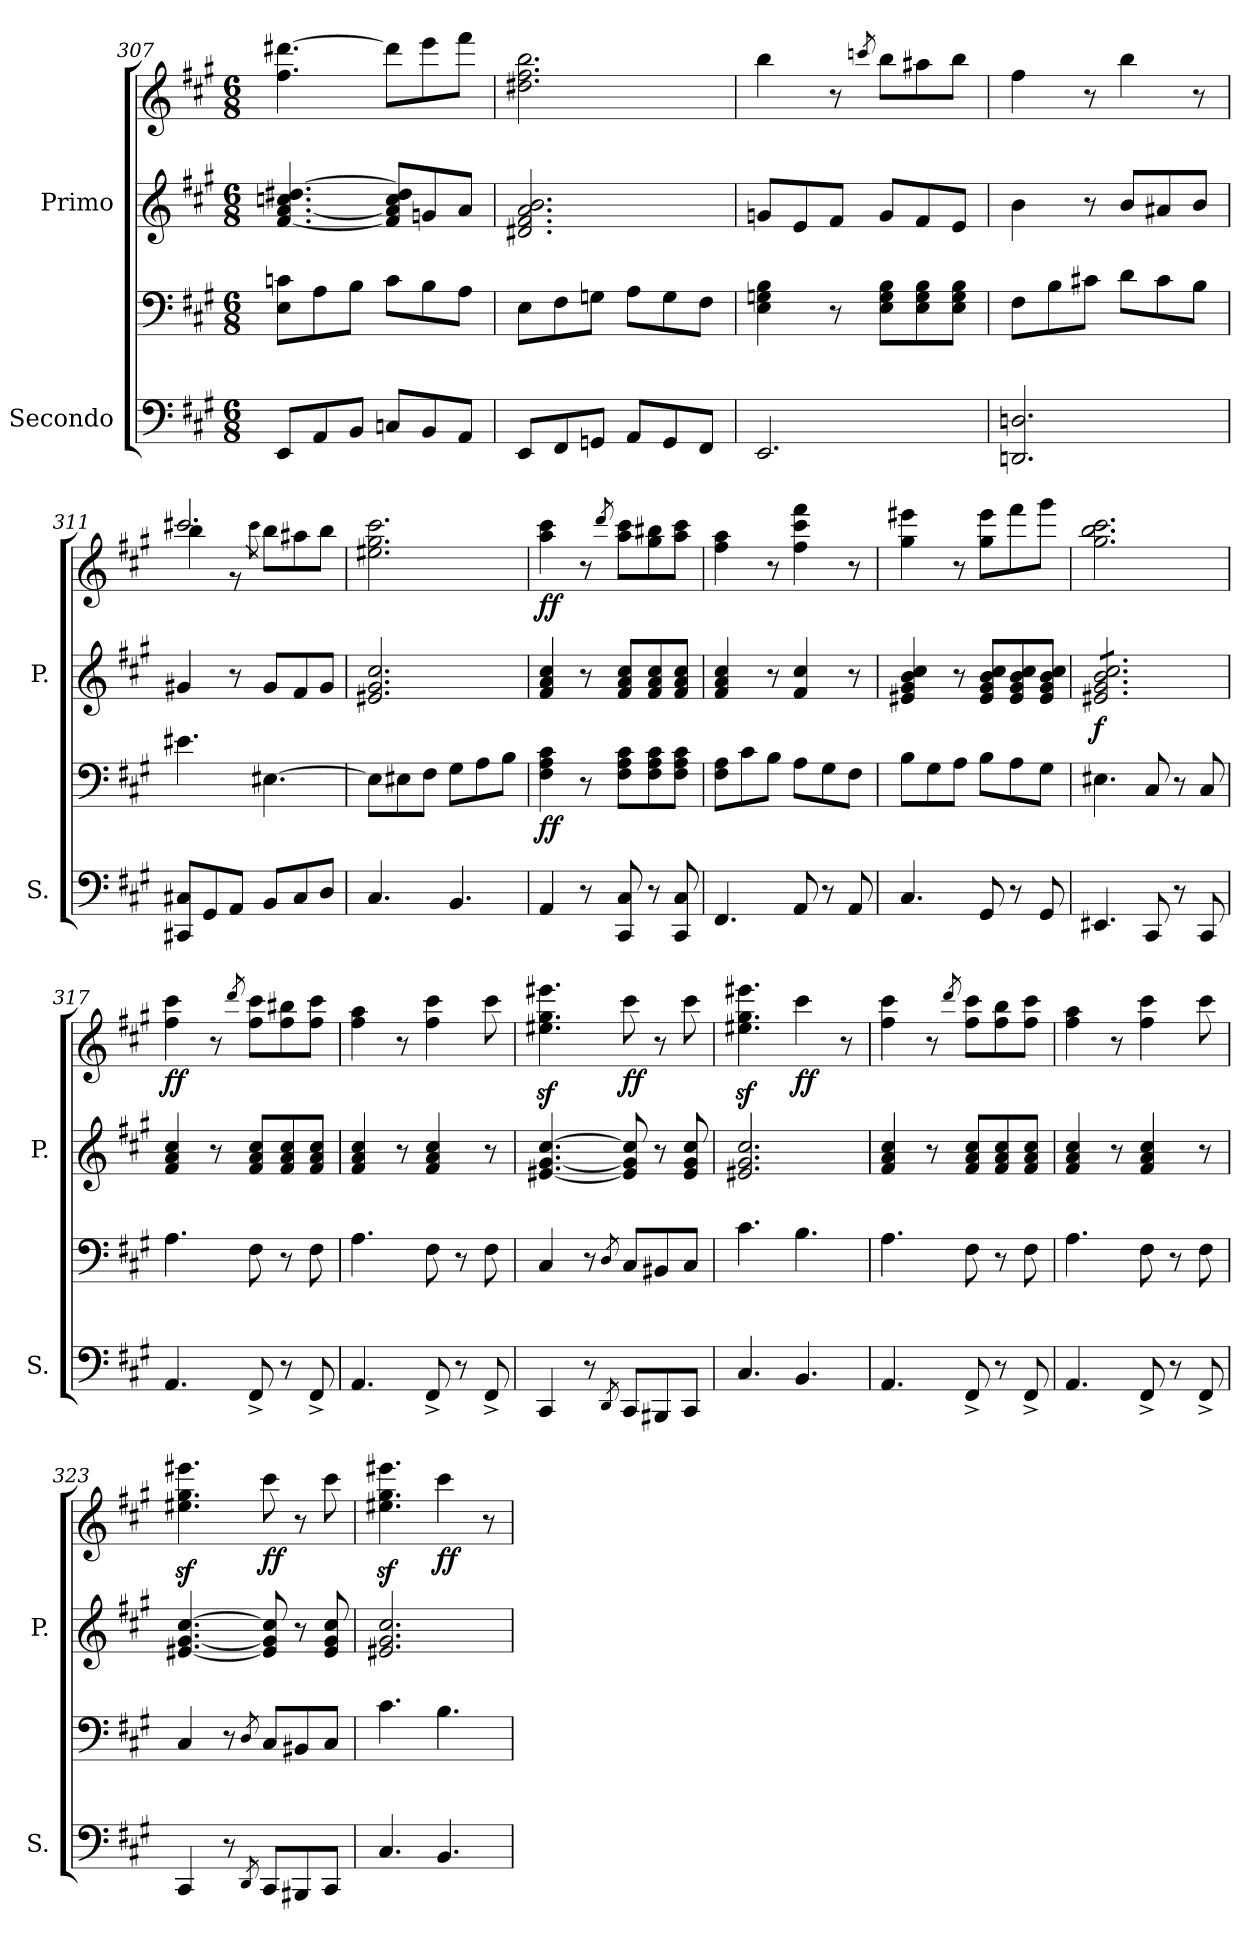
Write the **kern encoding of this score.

**kern	**kern	**dynam	**kern	**kern	**dynam
*part2	*part2	*part2	*part1	*part1	*part1
*staff4	*staff3	*staff3/4	*staff2	*staff1	*staff1/2
*I"Secondo	*	*	*I"Primo	*	*
*I'S.	*	*	*I'P.	*	*
!!LO:LB:g=z
*clefF4	*clefF4	*	*clefG2	*clefG2	*
*k[f#c#g#]	*k[f#c#g#]	*	*k[f#c#g#]	*k[f#c#g#]	*
*M6/8	*M6/8	*	*M6/8	*M6/8	*
=307	=307	=307	=307	=307	=307
8EE/L	8E\ 8cn\L	.	[4.f#/ [4.a/ 4.ccn/ [4.dd#X/	4.ff#\ [4.ddd#X\	.
8AA/	8A\	.	.	.	.
8BB/J	8B\J	.	.	.	.
8Cn/L	8c\L	.	8f#/] 8a/] 8cc/ 8dd#/]L	8ddd#\L]	.
8BB/	8B\	.	8gn/	8eee\	.
8AA/J	8A\J	.	8a/J	8fff#\J	.
=308	=308	=308	=308	=308	=308
8EE/L	8E\L	.	2.d#X/ 2.f#/ 2.a/ 2.b/	2.dd#X\ 2.ff#\ 2.bb\	.
8FF#/	8F#\	.	.	.	.
8GGn/J	8Gn\J	.	.	.	.
8AA/L	8A\L	.	.	.	.
8GG/	8G\	.	.	.	.
8FF#/J	8F#\J	.	.	.	.
=309	=309	=309	=309	=309	=309
2.EE/	4E\ 4Gn\ 4B\	.	8gn/L	4bb\	.
.	.	.	8e/	.	.
.	8r	.	8f#/J	8r	.
.	.	.	.	8qcccn/	.
.	8E\ 8G\ 8B\L	.	8g/L	8bb\L	.
.	8E\ 8G\ 8B\	.	8f#/	8aa#X\	.
.	8E\ 8G\ 8B\J	.	8e/J	8bb\J	.
=310	=310	=310	=310	=310	=310
2.DDn/ 2.Dn/	8F#\L	.	4b\	4ff#\	.
.	8B\	.	.	.	.
.	8c#X\J	.	8r	8r	.
.	8d\L	.	8b/L	4bb\	.
.	8c#\	.	8a#X/	.	.
.	8B\J	.	8b/J	8r	.
=311	=311	=311	=311	=311	=311
*	*	*	*	*^	*
8CC#X/ 8C#X/L	4.e#X\	.	4g#X/	2.ccc#X/	4bb\	.
8GG#/	.	.	.	.	.	.
8AA/J	.	.	8r	.	8r	.
.	.	.	.	.	8qccc#\	.
8BB/L	[4.E#X\	.	8g#/L	.	8bb\L	.
8C#/	.	.	8f#/	.	8aa#X\	.
8D/J	.	.	8g#/J	.	8bb\J	.
*	*	*	*	*v	*v	*
=312	=312	=312	=312	=312	=312
4.C#/	8E#\L]	.	2.e#X/ 2.g#/ 2.cc#/	2.ee#X\ 2.gg#\ 2.ccc#\	.
.	8E#X\	.	.	.	.
.	8F#\J	.	.	.	.
4.BB/	8G#\L	.	.	.	.
.	8A\	.	.	.	.
.	8B\J	.	.	.	.
!!LO:PB:g=z
=313	=313	=313	=313	=313	=313
!	!	!LO:DY:b	!	!	!LO:DY:b
4AA/	4F#\ 4A\ 4c#\	ff	4f#/ 4a/ 4cc#/	4aa\ 4ccc#\	ff
8r	8r	.	8r	8r	.
.	.	.	.	8qddd/	.
8CC#/ 8C#/	8F#\ 8A\ 8c#\L	.	8f#/ 8a/ 8cc#/L	8aa\ 8ccc#\L	.
8r	8F#\ 8A\ 8c#\	.	8f#/ 8a/ 8cc#/	8gg#\ 8bb#X\	.
8CC#/ 8C#/	8F#\ 8A\ 8c#\J	.	8f#/ 8a/ 8cc#/J	8aa\ 8ccc#\J	.
=314	=314	=314	=314	=314	=314
4.FF#/	8F#\ 8A\L	.	4f#/ 4a/ 4cc#/	4ff#\ 4aa\	.
.	8c#\	.	.	.	.
.	8B\J	.	8r	8r	.
8AA/	8A\L	.	4f#/ 4cc#/	4ff#\ 4ccc#\ 4fff#\	.
8r	8G#\	.	.	.	.
8AA/	8F#\J	.	8r	8r	.
=315	=315	=315	=315	=315	=315
4.C#/	8B\L	.	4e#X/ 4g#/ 4b/ 4cc#/	4gg#\ 4eee#X\	.
.	8G#\	.	.	.	.
.	8A\J	.	8r	8r	.
8GG#/	8B\L	.	8e#/ 8g#/ 8b/ 8cc#/L	8gg#\ 8eee#\L	.
8r	8A\	.	8e#/ 8g#/ 8b/ 8cc#/	8fff#\	.
8GG#/	8G#\J	.	8e#/ 8g#/ 8b/ 8cc#/J	8ggg#\J	.
=316	=316	=316	=316	=316	=316
!	!	!	!	!	!LO:DY:b=2
*	*	*	*tremolo	*	*
4.EE#X/	4.E#X\	.	8e#X/ 8g#/ 8b/ 8cc#/L	2.gg#\ 2.bb\ 2.ccc#\	f
.	.	.	8e#X/ 8g#/ 8b/ 8cc#/	.	.
.	.	.	8e#X/ 8g#/ 8b/ 8cc#/	.	.
8CC#/	8C#/	.	8e#X/ 8g#/ 8b/ 8cc#/	.	.
8r	8r	.	8e#X/ 8g#/ 8b/ 8cc#/	.	.
8CC#/	8C#/	.	8e#X/ 8g#/ 8b/ 8cc#/J	.	.
*	*	*	*Xtremolo	*	*
=317	=317	=317	=317	=317	=317
!	!	!	!	!	!LO:DY:b
4.AA/	4.A\	.	4f#/ 4a/ 4cc#/	4ff#\ 4ccc#\	ff
.	.	.	8r	8r	.
.	.	.	.	8qddd/	.
8FF#^/	8F#\	.	8f#/ 8a/ 8cc#/L	8ff#\ 8ccc#\L	.
8r	8r	.	8f#/ 8a/ 8cc#/	8ff#\ 8bb#X\	.
8FF#^/	8F#\	.	8f#/ 8a/ 8cc#/J	8ff#\ 8ccc#\J	.
=318	=318	=318	=318	=318	=318
4.AA/	4.A\	.	4f#/ 4a/ 4cc#/	4ff#\ 4aa\	.
.	.	.	8r	8r	.
8FF#^/	8F#\	.	4f#/ 4a/ 4cc#/	4ff#\ 4ccc#\	.
8r	8r	.	.	.	.
8FF#^/	8F#\	.	8r	8ccc#\	.
=319	=319	=319	=319	=319	=319
4CC#/	4C#/	.	[4.e#X/ [4.g#/ [4.cc#/	4.ee#X\z< 4.gg#\z< 4.eee#X\z<	.
8r	8r	.	.	.	.
8qDD/	8qD/	.	.	.	.
!	!	!	!	!	!LO:DY:b
8CC#/L	8C#/L	.	8e#/] 8g#/] 8cc#/]	8ccc#\	ff
8BBB#X/	8BB#X/	.	8r	8r	.
8CC#/J	8C#/J	.	8e#/ 8g#/ 8cc#/	8ccc#\	.
!!LO:LB:g=z
=320	=320	=320	=320	=320	=320
4.C#/	4.c#\	.	2.e#X/ 2.g#/ 2.cc#/	4.ee#X\z< 4.gg#\z< 4.eee#X\z<	.
!	!	!	!	!	!LO:DY:b
4.BB/	4.B\	.	.	4ccc#\	ff
.	.	.	.	8r	.
=321	=321	=321	=321	=321	=321
4.AA/	4.A\	.	4f#/ 4a/ 4cc#/	4ff#\ 4ccc#\	.
.	.	.	8r	8r	.
.	.	.	.	8qddd/	.
8FF#^/	8F#\	.	8f#/ 8a/ 8cc#/L	8ff#\ 8ccc#\L	.
8r	8r	.	8f#/ 8a/ 8cc#/	8ff#\ 8bb\	.
8FF#^/	8F#\	.	8f#/ 8a/ 8cc#/J	8ff#\ 8ccc#\J	.
=322	=322	=322	=322	=322	=322
4.AA/	4.A\	.	4f#/ 4a/ 4cc#/	4ff#\ 4aa\	.
.	.	.	8r	8r	.
8FF#^/	8F#\	.	4f#/ 4a/ 4cc#/	4ff#\ 4ccc#\	.
8r	8r	.	.	.	.
8FF#^/	8F#\	.	8r	8ccc#\	.
=323	=323	=323	=323	=323	=323
4CC#/	4C#/	.	[4.e#X/ [4.g#/ [4.cc#/	4.ee#X\z< 4.gg#\z< 4.eee#X\z<	.
8r	8r	.	.	.	.
8qDD/	8qD/	.	.	.	.
!	!	!	!	!	!LO:DY:b
8CC#/L	8C#/L	.	8e#/] 8g#/] 8cc#/]	8ccc#\	ff
8BBB#X/	8BB#X/	.	8r	8r	.
8CC#/J	8C#/J	.	8e#/ 8g#/ 8cc#/	8ccc#\	.
=324	=324	=324	=324	=324	=324
4.C#/	4.c#\	.	2.e#X/ 2.g#/ 2.cc#/	4.ee#X\z< 4.gg#\z< 4.eee#X\z<	.
!	!	!	!	!	!LO:DY:b
4.BB/	4.B\	.	.	4ccc#\	ff
.	.	.	.	8r	.
=	=	=	=	=	=
*-	*-	*-	*-	*-	*-
